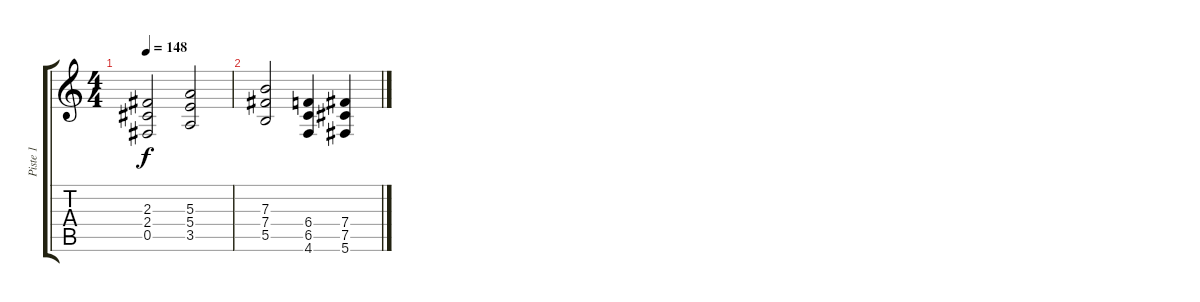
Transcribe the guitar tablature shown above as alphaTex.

\track ("Piste 1" "Piste 1") {instrument distortionguitar}
\staff {score tabs}
\tuning (Db4 Ab3 E3 B2 Gb2 Db2) {hide}
\ts (4 4)
\tempo 148
\clef g2
\ks c
(2.3 2.4 0.5).2{dy f} (5.3 5.4 3.5).2 |
(7.3 7.4 5.5).2 (6.4 6.5 4.6).4 (7.4 7.5 5.6).4
